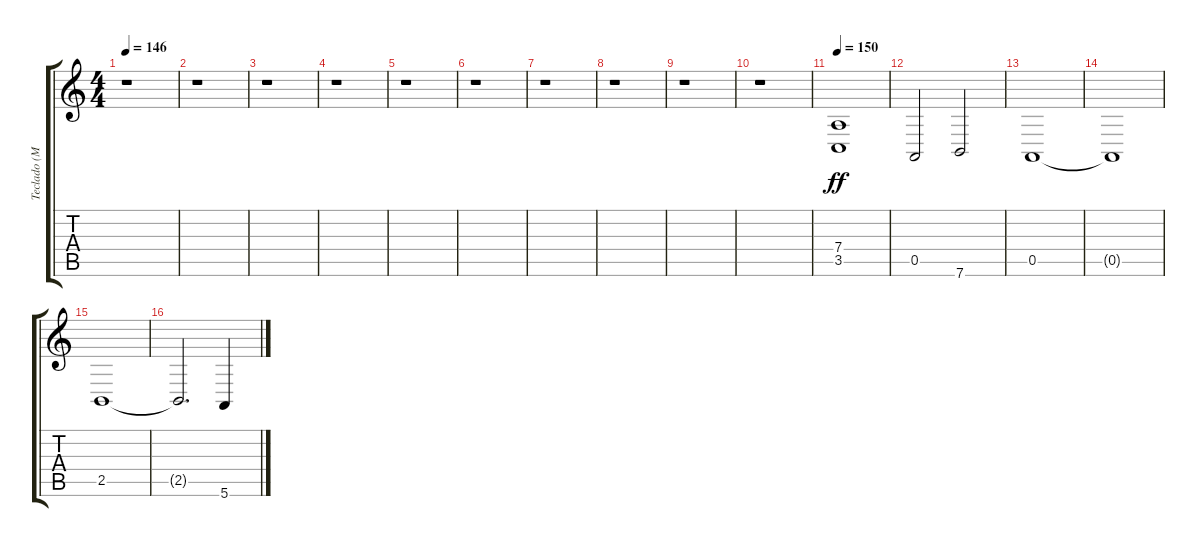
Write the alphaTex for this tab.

\track ("Teclado (Mão Esquerda)" "Teclado (M") {instrument stringensemble1}
\staff {score tabs}
\tuning (E4 B3 G3 D3 A2 E2) {hide}
\ts (4 4)
\tempo 146
\clef g2
\ks c
r.1{dy ff} |
r.1 |
r.1 |
r.1 |
r.1 |
r.1 |
r.1 |
r.1 |
r.1 |
r.1 |
\tempo 150
(7.4 3.5).1 |
0.5.2 7.6.2 |
0.5.1 |
0.5{t}.1 |
2.5.1 |
2.5{t}.2{d} 5.6.4
